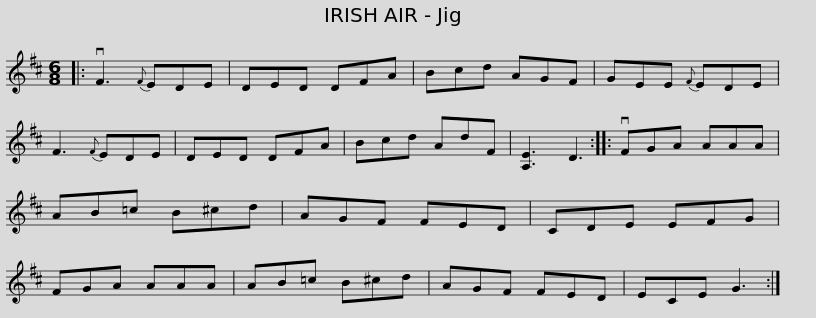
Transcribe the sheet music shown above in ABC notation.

X:1
L:1/8
M:6/8
I:linebreak $
K:D
V:1 treble
V:1
|: vF3{F} EDE | DED DFA | Bcd AGF | GEE{F} EDE | F3{F} EDE | %5
 DED DFA | Bcd AdF |$ [A,E]3 D3 :: vFGA AAA | AB=c B^cd | %10
 AGF FED | CDE EFG | FGA AAA | AB=c B^cd |$ AGF FED | %15
 ECE G3 :| %16
